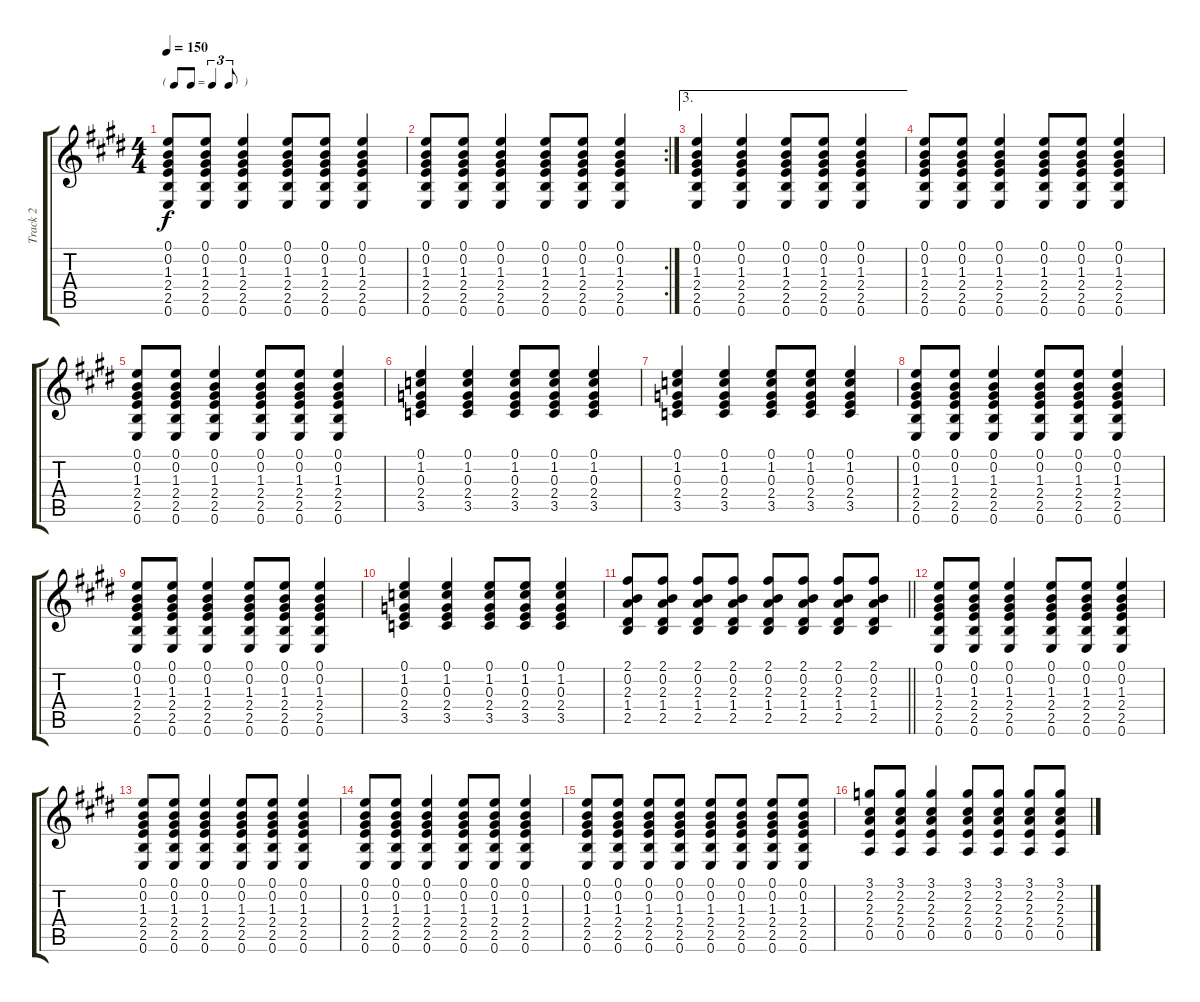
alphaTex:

\track ("Track 2" "Track 2") {instrument acousticguitarsteel}
\staff {score tabs}
\tuning (E4 B3 G3 D3 A2 E2) {hide}
\ts (4 4)
\tf triplet8th
\tempo 150
\clef g2
\ks e
(0.1 0.2 1.3 2.4 2.5 0.6).8{dy f} (0.1 0.2 1.3 2.4 2.5 0.6).8 (0.1 0.2 1.3 2.4 2.5 0.6).4 (0.1 0.2 1.3 2.4 2.5 0.6).8 (0.1 0.2 1.3 2.4 2.5 0.6).8 (0.1 0.2 1.3 2.4 2.5 0.6).4 |
\rc 2
(0.1 0.2 1.3 2.4 2.5 0.6).8 (0.1 0.2 1.3 2.4 2.5 0.6).8 (0.1 0.2 1.3 2.4 2.5 0.6).4 (0.1 0.2 1.3 2.4 2.5 0.6).8 (0.1 0.2 1.3 2.4 2.5 0.6).8 (0.1 0.2 1.3 2.4 2.5 0.6).4 |
\ae 3
(0.1 0.2 1.3 2.4 2.5 0.6).4 (0.1 0.2 1.3 2.4 2.5 0.6).4 (0.1 0.2 1.3 2.4 2.5 0.6).8 (0.1 0.2 1.3 2.4 2.5 0.6).8 (0.1 0.2 1.3 2.4 2.5 0.6).4 |
(0.1 0.2 1.3 2.4 2.5 0.6).8 (0.1 0.2 1.3 2.4 2.5 0.6).8 (0.1 0.2 1.3 2.4 2.5 0.6).4 (0.1 0.2 1.3 2.4 2.5 0.6).8 (0.1 0.2 1.3 2.4 2.5 0.6).8 (0.1 0.2 1.3 2.4 2.5 0.6).4 |
(0.1 0.2 1.3 2.4 2.5 0.6).8 (0.1 0.2 1.3 2.4 2.5 0.6).8 (0.1 0.2 1.3 2.4 2.5 0.6).4 (0.1 0.2 1.3 2.4 2.5 0.6).8 (0.1 0.2 1.3 2.4 2.5 0.6).8 (0.1 0.2 1.3 2.4 2.5 0.6).4 |
(0.1 1.2 0.3 2.4 3.5).4 (0.1 1.2 0.3 2.4 3.5).4 (0.1 1.2 0.3 2.4 3.5).8 (0.1 1.2 0.3 2.4 3.5).8 (0.1 1.2 0.3 2.4 3.5).4 |
(0.1 1.2 0.3 2.4 3.5).4 (0.1 1.2 0.3 2.4 3.5).4 (0.1 1.2 0.3 2.4 3.5).8 (0.1 1.2 0.3 2.4 3.5).8 (0.1 1.2 0.3 2.4 3.5).4 |
(0.1 0.2 1.3 2.4 2.5 0.6).8 (0.1 0.2 1.3 2.4 2.5 0.6).8 (0.1 0.2 1.3 2.4 2.5 0.6).4 (0.1 0.2 1.3 2.4 2.5 0.6).8 (0.1 0.2 1.3 2.4 2.5 0.6).8 (0.1 0.2 1.3 2.4 2.5 0.6).4 |
(0.1 0.2 1.3 2.4 2.5 0.6).8 (0.1 0.2 1.3 2.4 2.5 0.6).8 (0.1 0.2 1.3 2.4 2.5 0.6).4 (0.1 0.2 1.3 2.4 2.5 0.6).8 (0.1 0.2 1.3 2.4 2.5 0.6).8 (0.1 0.2 1.3 2.4 2.5 0.6).4 |
(0.1 1.2 0.3 2.4 3.5).4 (0.1 1.2 0.3 2.4 3.5).4 (0.1 1.2 0.3 2.4 3.5).8 (0.1 1.2 0.3 2.4 3.5).8 (0.1 1.2 0.3 2.4 3.5).4 |
\barLineRight lightlight
(2.1 0.2 2.3 1.4 2.5).8 (2.1 0.2 2.3 1.4 2.5).8 (2.1 0.2 2.3 1.4 2.5).8 (2.1 0.2 2.3 1.4 2.5).8 (2.1 0.2 2.3 1.4 2.5).8 (2.1 0.2 2.3 1.4 2.5).8 (2.1 0.2 2.3 1.4 2.5).8 (2.1 0.2 2.3 1.4 2.5).8 |
(0.1 0.2 1.3 2.4 2.5 0.6).8 (0.1 0.2 1.3 2.4 2.5 0.6).8 (0.1 0.2 1.3 2.4 2.5 0.6).4 (0.1 0.2 1.3 2.4 2.5 0.6).8 (0.1 0.2 1.3 2.4 2.5 0.6).8 (0.1 0.2 1.3 2.4 2.5 0.6).4 |
(0.1 0.2 1.3 2.4 2.5 0.6).8 (0.1 0.2 1.3 2.4 2.5 0.6).8 (0.1 0.2 1.3 2.4 2.5 0.6).4 (0.1 0.2 1.3 2.4 2.5 0.6).8 (0.1 0.2 1.3 2.4 2.5 0.6).8 (0.1 0.2 1.3 2.4 2.5 0.6).4 |
(0.1 0.2 1.3 2.4 2.5 0.6).8 (0.1 0.2 1.3 2.4 2.5 0.6).8 (0.1 0.2 1.3 2.4 2.5 0.6).4 (0.1 0.2 1.3 2.4 2.5 0.6).8 (0.1 0.2 1.3 2.4 2.5 0.6).8 (0.1 0.2 1.3 2.4 2.5 0.6).4 |
(0.1 0.2 1.3 2.4 2.5 0.6).8 (0.1 0.2 1.3 2.4 2.5 0.6).8 (0.1 0.2 1.3 2.4 2.5 0.6).8 (0.1 0.2 1.3 2.4 2.5 0.6).8 (0.1 0.2 1.3 2.4 2.5 0.6).8 (0.1 0.2 1.3 2.4 2.5 0.6).8 (0.1 0.2 1.3 2.4 2.5 0.6).8 (0.1 0.2 1.3 2.4 2.5 0.6).8 |
(3.1 2.2 2.3 2.4 0.5).8 (3.1 2.2 2.3 2.4 0.5).8 (3.1 2.2 2.3 2.4 0.5).4 (3.1 2.2 2.3 2.4 0.5).8 (3.1 2.2 2.3 2.4 0.5).8 (3.1 2.2 2.3 2.4 0.5).8 (3.1 2.2 2.3 2.4 0.5).8
